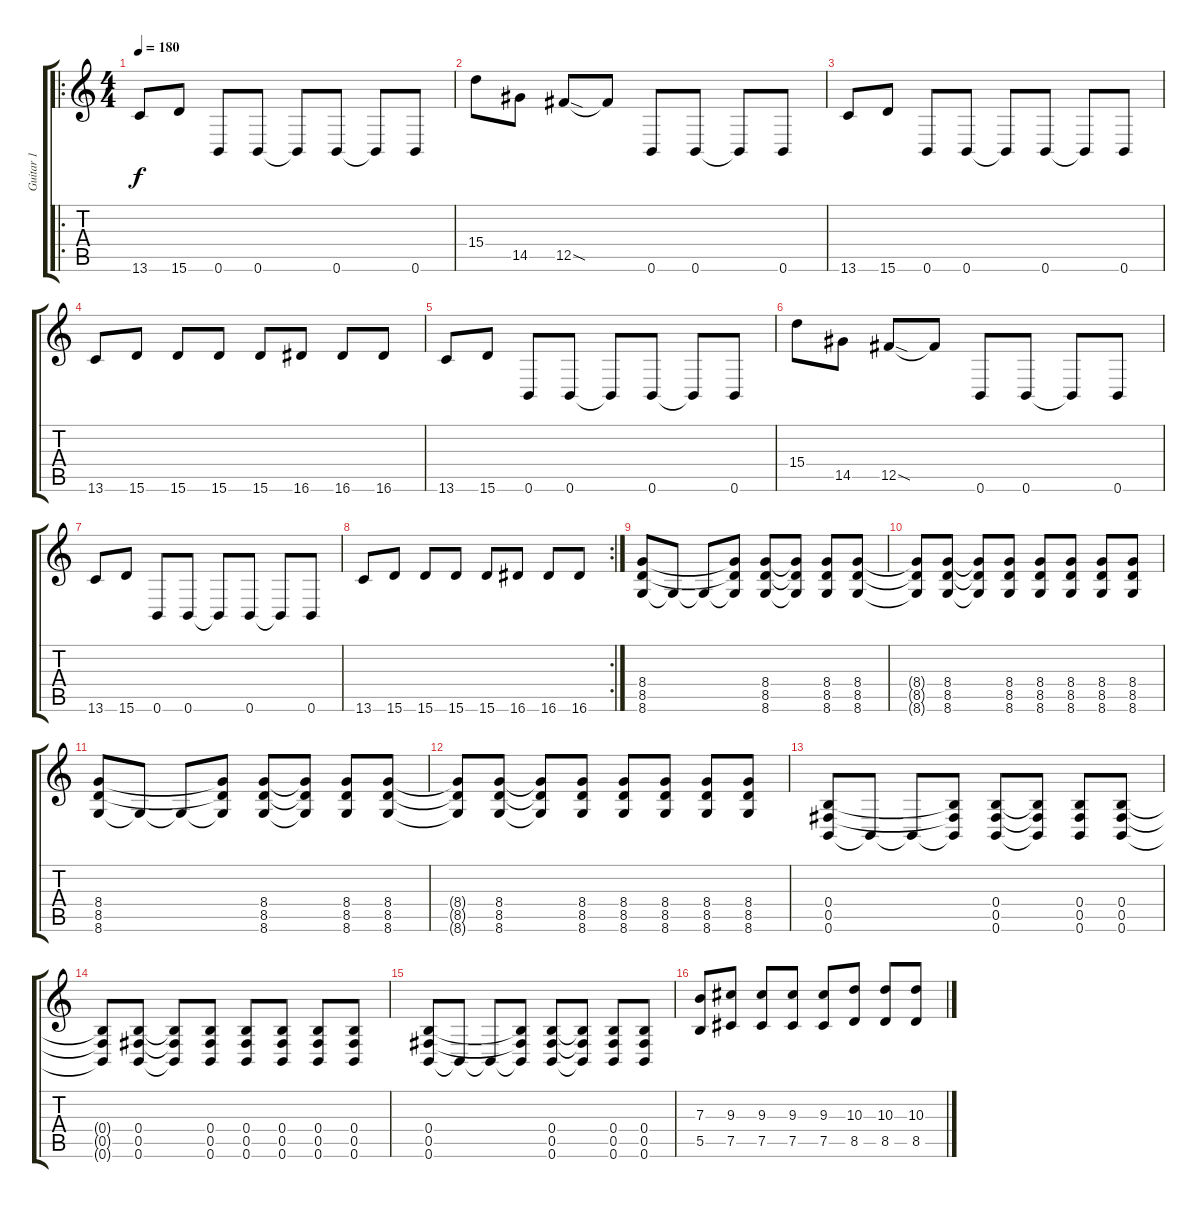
\track ("Guitar 1" "Guitar 1") {instrument distortionguitar}
\staff {score tabs}
\tuning (Db4 Ab3 E3 B2 Gb2 B1) {hide}
\ro
\ts (4 4)
\tempo 180
\clef g2
\ks c
13.6.8{dy f} 15.6.8 0.6.8 0.6.8 0.6{t}.8 0.6.8 0.6{t}.8 0.6.8 |
15.4.8 14.5.8 12.5{sod}.8 12.5{t}.8 0.6.8 0.6.8 0.6{t}.8 0.6.8 |
13.6.8 15.6.8 0.6.8 0.6.8 0.6{t}.8 0.6.8 0.6{t}.8 0.6.8 |
13.6.8 15.6.8 15.6.8 15.6.8 15.6.8 16.6.8 16.6.8 16.6.8 |
13.6.8 15.6.8 0.6.8 0.6.8 0.6{t}.8 0.6.8 0.6{t}.8 0.6.8 |
15.4.8 14.5.8 12.5{sod}.8 12.5{t}.8 0.6.8 0.6.8 0.6{t}.8 0.6.8 |
13.6.8 15.6.8 0.6.8 0.6.8 0.6{t}.8 0.6.8 0.6{t}.8 0.6.8 |
\rc 2
13.6.8 15.6.8 15.6.8 15.6.8 15.6.8 16.6.8 16.6.8 16.6.8 |
(8.4 8.5 8.6).8 8.6{t}.8 8.6{t}.8 (8.4{t} 8.5{t} 8.6{t}).8 (8.4 8.5 8.6).8 (8.4{t} 8.5{t} 8.6{t}).8 (8.4 8.5 8.6).8 (8.4 8.5 8.6).8 |
(8.4{t} 8.5{t} 8.6{t}).8 (8.4 8.5 8.6).8 (8.4{t} 8.5{t} 8.6{t}).8 (8.4 8.5 8.6).8 (8.4 8.5 8.6).8 (8.4 8.5 8.6).8 (8.4 8.5 8.6).8 (8.4 8.5 8.6).8 |
(8.4 8.5 8.6).8 8.6{t}.8 8.6{t}.8 (8.4{t} 8.5{t} 8.6{t}).8 (8.4 8.5 8.6).8 (8.4{t} 8.5{t} 8.6{t}).8 (8.4 8.5 8.6).8 (8.4 8.5 8.6).8 |
(8.4{t} 8.5{t} 8.6{t}).8 (8.4 8.5 8.6).8 (8.4{t} 8.5{t} 8.6{t}).8 (8.4 8.5 8.6).8 (8.4 8.5 8.6).8 (8.4 8.5 8.6).8 (8.4 8.5 8.6).8 (8.4 8.5 8.6).8 |
(0.4 0.5 0.6).8 0.6{t}.8 0.6{t}.8 (0.4{t} 0.5{t} 0.6{t}).8 (0.4 0.5 0.6).8 (0.4{t} 0.5{t} 0.6{t}).8 (0.4 0.5 0.6).8 (0.4 0.5 0.6).8 |
(0.4{t} 0.5{t} 0.6{t}).8 (0.4 0.5 0.6).8 (0.4{t} 0.5{t} 0.6{t}).8 (0.4 0.5 0.6).8 (0.4 0.5 0.6).8 (0.4 0.5 0.6).8 (0.4 0.5 0.6).8 (0.4 0.5 0.6).8 |
(0.4 0.5 0.6).8 0.6{t}.8 0.6{t}.8 (0.4{t} 0.5{t} 0.6{t}).8 (0.4 0.5 0.6).8 (0.4{t} 0.5{t} 0.6{t}).8 (0.4 0.5 0.6).8 (0.4 0.5 0.6).8 |
(7.3 5.5).8 (9.3 7.5).8 (9.3 7.5).8 (9.3 7.5).8 (9.3 7.5).8 (10.3 8.5).8 (10.3 8.5).8 (10.3 8.5).8
